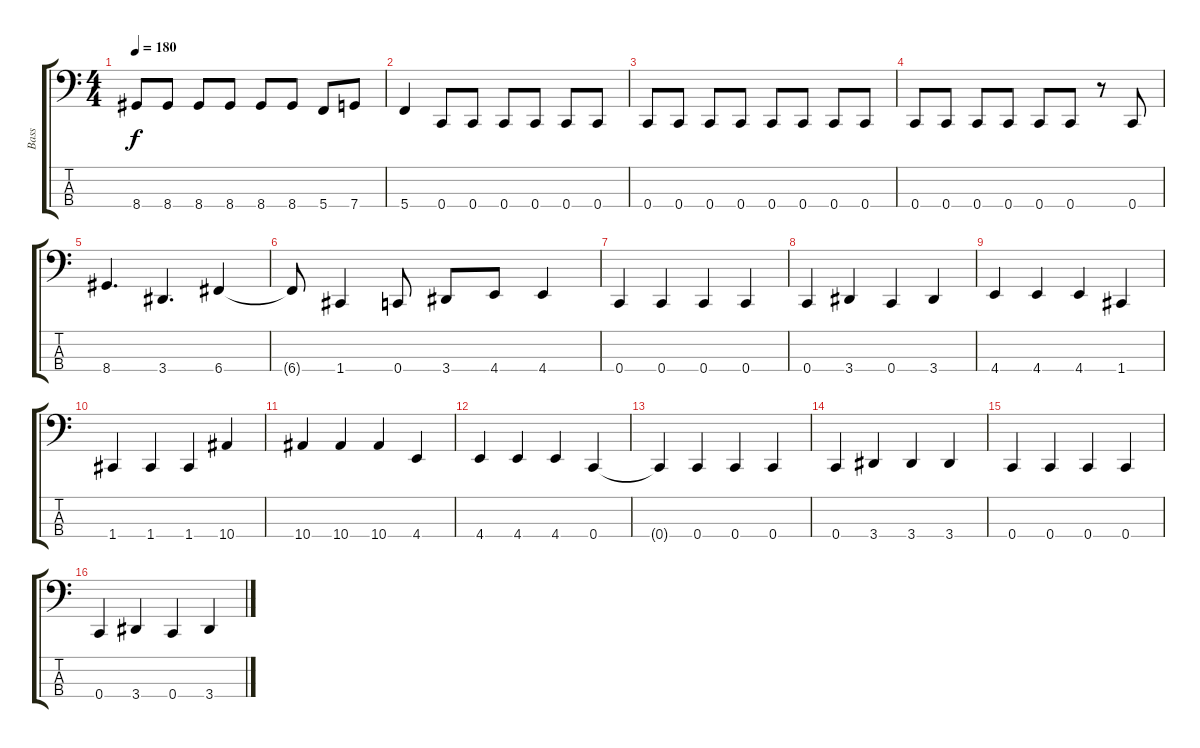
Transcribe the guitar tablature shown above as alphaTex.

\track ("Bass" "Bass") {instrument electricbasspick}
\staff {score tabs}
\tuning (F2 C2 G1 C1) {hide}
\ts (4 4)
\tempo 180
\clef f4
\ks c
8.4.8{dy f} 8.4.8 8.4.8 8.4.8 8.4.8 8.4.8 5.4.8 7.4.8 |
5.4.4 0.4.8 0.4.8 0.4.8 0.4.8 0.4.8 0.4.8 |
0.4.8 0.4.8 0.4.8 0.4.8 0.4.8 0.4.8 0.4.8 0.4.8 |
0.4.8 0.4.8 0.4.8 0.4.8 0.4.8 0.4.8 r.8 0.4.8 |
8.4.4{d} 3.4.4{d} 6.4.4 |
6.4{t}.8 1.4.4 0.4.8 3.4.8 4.4.8 4.4.4 |
0.4.4{volume 16} 0.4.4 0.4.4 0.4.4 |
0.4.4 3.4.4 0.4.4 3.4.4 |
4.4.4 4.4.4 4.4.4 1.4.4 |
1.4.4 1.4.4 1.4.4 10.4.4 |
10.4.4 10.4.4 10.4.4 4.4.4 |
4.4.4 4.4.4 4.4.4 0.4.4 |
0.4{t}.4 0.4.4 0.4.4 0.4.4 |
0.4.4 3.4.4 3.4.4 3.4.4 |
0.4.4 0.4.4 0.4.4 0.4.4 |
0.4.4 3.4.4 0.4.4 3.4.4
